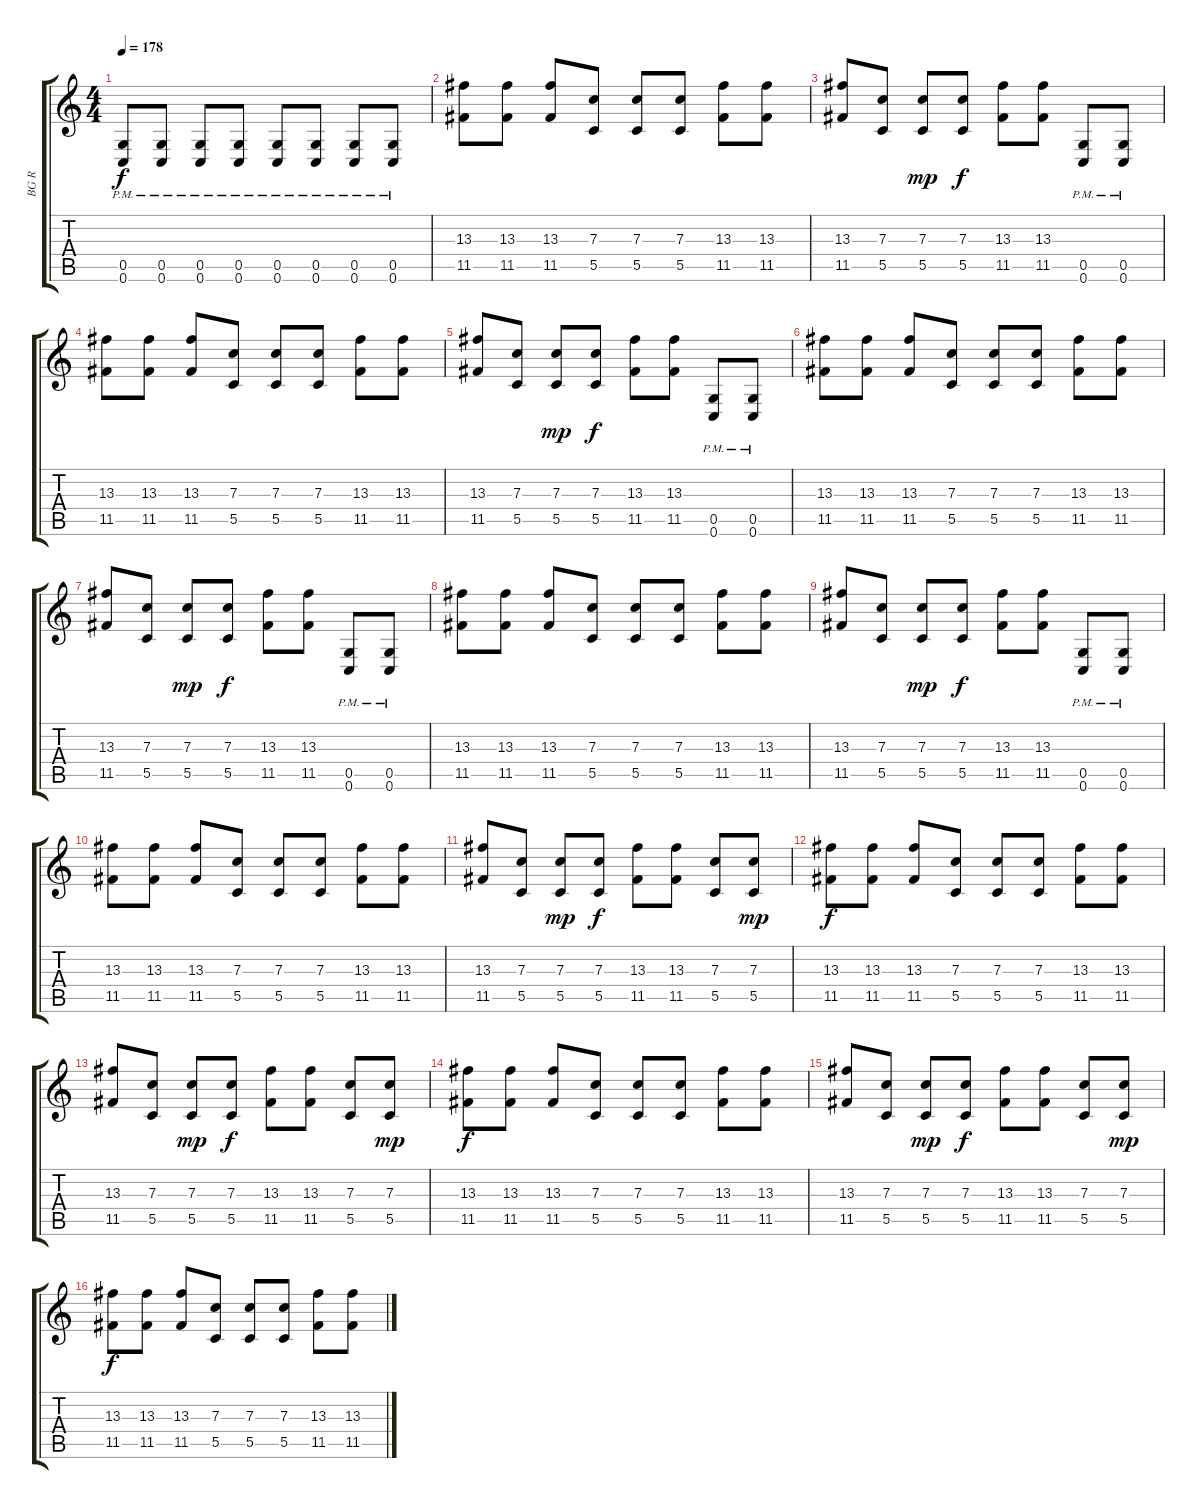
\track ("BG R" "BG R") {instrument overdrivenguitar}
\staff {score tabs}
\tuning (D4 A3 F3 C3 G2 C2) {hide}
\ts (4 4)
\tempo 178
\clef g2
\ks c
(0.5{pm} 0.6{pm}).8{dy f} (0.5{pm} 0.6{pm}).8 (0.5{pm} 0.6{pm}).8 (0.5{pm} 0.6{pm}).8 (0.5{pm} 0.6{pm}).8 (0.5{pm} 0.6{pm}).8 (0.5{pm} 0.6{pm}).8 (0.5{pm} 0.6{pm}).8 |
(13.3 11.5).8 (13.3 11.5).8 (13.3 11.5).8 (7.3 5.5).8 (7.3 5.5).8 (7.3 5.5).8 (13.3 11.5).8 (13.3 11.5).8 |
(13.3 11.5).8 (7.3 5.5).8 (7.3 5.5).8{dy mp} (7.3 5.5).8{dy f} (13.3 11.5).8 (13.3 11.5).8 (0.5{pm} 0.6{pm}).8 (0.5{pm} 0.6{pm}).8 |
(13.3 11.5).8 (13.3 11.5).8 (13.3 11.5).8 (7.3 5.5).8 (7.3 5.5).8 (7.3 5.5).8 (13.3 11.5).8 (13.3 11.5).8 |
(13.3 11.5).8 (7.3 5.5).8 (7.3 5.5).8{dy mp} (7.3 5.5).8{dy f} (13.3 11.5).8 (13.3 11.5).8 (0.5{pm} 0.6{pm}).8 (0.5{pm} 0.6{pm}).8 |
(13.3 11.5).8 (13.3 11.5).8 (13.3 11.5).8 (7.3 5.5).8 (7.3 5.5).8 (7.3 5.5).8 (13.3 11.5).8 (13.3 11.5).8 |
(13.3 11.5).8 (7.3 5.5).8 (7.3 5.5).8{dy mp} (7.3 5.5).8{dy f} (13.3 11.5).8 (13.3 11.5).8 (0.5{pm} 0.6{pm}).8 (0.5{pm} 0.6{pm}).8 |
(13.3 11.5).8 (13.3 11.5).8 (13.3 11.5).8 (7.3 5.5).8 (7.3 5.5).8 (7.3 5.5).8 (13.3 11.5).8 (13.3 11.5).8 |
(13.3 11.5).8 (7.3 5.5).8 (7.3 5.5).8{dy mp} (7.3 5.5).8{dy f} (13.3 11.5).8 (13.3 11.5).8 (0.5{pm} 0.6{pm}).8 (0.5{pm} 0.6{pm}).8 |
(13.3 11.5).8 (13.3 11.5).8 (13.3 11.5).8 (7.3 5.5).8 (7.3 5.5).8 (7.3 5.5).8 (13.3 11.5).8 (13.3 11.5).8 |
(13.3 11.5).8 (7.3 5.5).8 (7.3 5.5).8{dy mp} (7.3 5.5).8{dy f} (13.3 11.5).8 (13.3 11.5).8 (7.3 5.5).8 (7.3 5.5).8{dy mp} |
(13.3 11.5).8{dy f} (13.3 11.5).8 (13.3 11.5).8 (7.3 5.5).8 (7.3 5.5).8 (7.3 5.5).8 (13.3 11.5).8 (13.3 11.5).8 |
(13.3 11.5).8 (7.3 5.5).8 (7.3 5.5).8{dy mp} (7.3 5.5).8{dy f} (13.3 11.5).8 (13.3 11.5).8 (7.3 5.5).8 (7.3 5.5).8{dy mp} |
(13.3 11.5).8{dy f} (13.3 11.5).8 (13.3 11.5).8 (7.3 5.5).8 (7.3 5.5).8 (7.3 5.5).8 (13.3 11.5).8 (13.3 11.5).8 |
(13.3 11.5).8 (7.3 5.5).8 (7.3 5.5).8{dy mp} (7.3 5.5).8{dy f} (13.3 11.5).8 (13.3 11.5).8 (7.3 5.5).8 (7.3 5.5).8{dy mp} |
(13.3 11.5).8{dy f} (13.3 11.5).8 (13.3 11.5).8 (7.3 5.5).8 (7.3 5.5).8 (7.3 5.5).8 (13.3 11.5).8 (13.3 11.5).8
